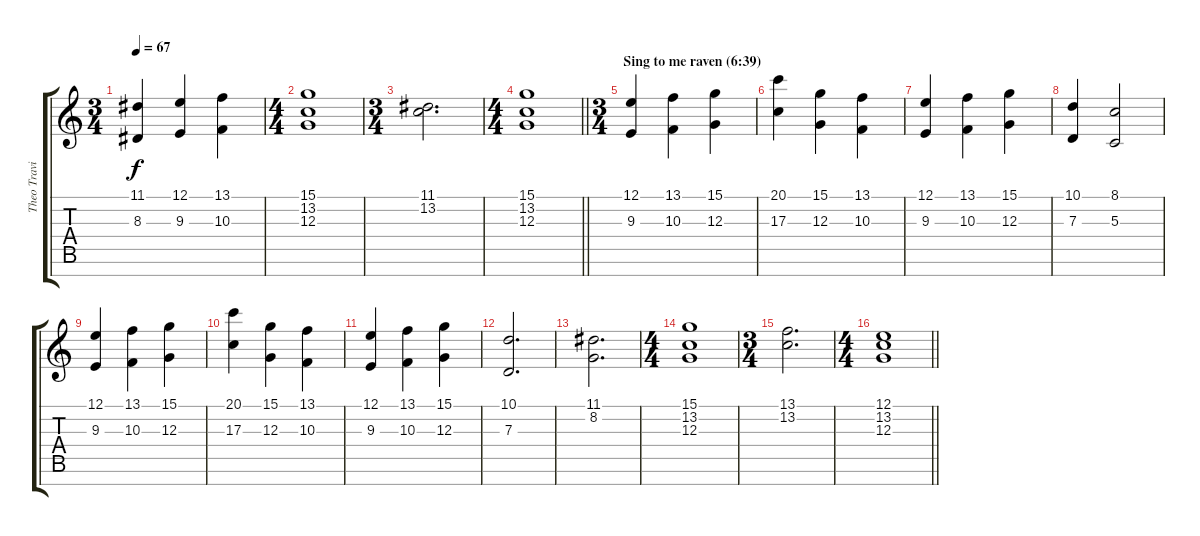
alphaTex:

\track ("Theo Travis" "Theo Travi") {instrument synthstrings1}
\staff {score tabs}
\tuning (E4 B3 G3 D3 A2 E2 B1) {hide}
\ts (3 4)
\tempo 67
\clef g2
\ks c
(11.1 8.3).4{dy f} (12.1 9.3).4 (13.1 10.3).4 |
\ts (4 4)
(15.1 13.2 12.3).1 |
\ts (3 4)
(11.1 13.2).2{d} |
\ts (4 4)
\barLineRight lightlight
(15.1 13.2 12.3).1 |
\ts (3 4)
\section ("" "Sing to me raven (6:39)")
(12.1 9.3).4 (13.1 10.3).4 (15.1 12.3).4 |
(20.1 17.3).4 (15.1 12.3).4 (13.1 10.3).4 |
(12.1 9.3).4 (13.1 10.3).4 (15.1 12.3).4 |
(10.1 7.3).4 (8.1 5.3).2 |
(12.1 9.3).4 (13.1 10.3).4 (15.1 12.3).4 |
(20.1 17.3).4 (15.1 12.3).4 (13.1 10.3).4 |
(12.1 9.3).4 (13.1 10.3).4 (15.1 12.3).4 |
(10.1 7.3).2{d} |
(11.1 8.2).2{d} |
\ts (4 4)
(15.1 13.2 12.3).1 |
\ts (3 4)
(13.1 13.2).2{d} |
\ts (4 4)
\barLineRight lightlight
(12.1 13.2 12.3).1
